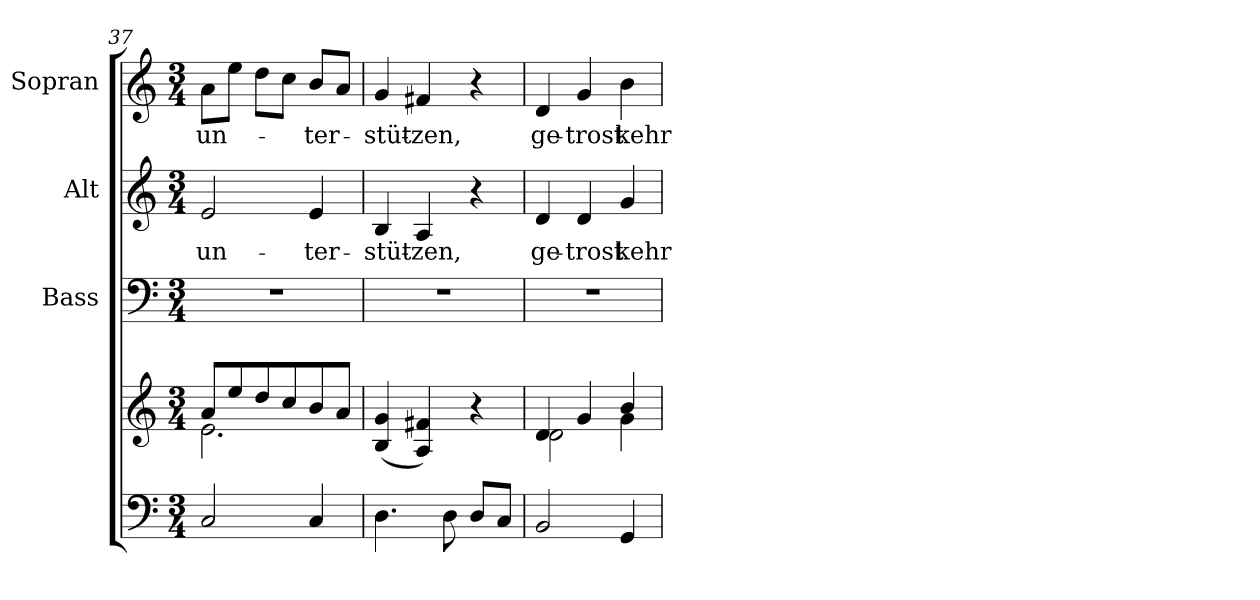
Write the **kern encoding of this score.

**kern	**kern	**kern	**kern	**text	**kern	**text
*part4	*part4	*part3	*part2	*part2	*part1	*part1
*staff5	*staff4	*staff3	*staff2	*staff2	*staff1	*staff1
*	*	*I"Bass	*I"Alt	*	*I"Sopran	*
*	*	*I'B.	*I'A.	*	*I'S.	*
*clefF4	*clefG2	*clefF4	*clefG2	*	*clefG2	*
*k[]	*k[]	*k[]	*k[]	*	*k[]	*
*C:	*C:	*C:	*C:	*	*C:	*
*M3/4	*M3/4	*M3/4	*M3/4	*	*M3/4	*
=37	=37	=37	=37	=37	=37	=37
*	*^	*	*	*	*	*
!	!	!	!	!	!LO:LY:b	!	!LO:LY:b
2C/	8a/L	2.e\	2.r	2e/	un-	8a\L	un-
.	8ee/	.	.	.	.	8ee\J	.
.	8dd/	.	.	.	.	8dd\L	.
.	8cc/	.	.	.	.	8cc\J	.
!	!	!	!	!	!LO:LY:b	!	!LO:LY:b
4C/	8b/	.	.	4e/	-ter-	8b/L	-ter-
.	8a/J	.	.	.	.	8a/J	.
*	*v	*v	*	*	*	*	*
=38	=38	=38	=38	=38	=38	=38
!	!	!	!	!LO:LY:b	!	!LO:LY:b
4.D\	(<4B/ 4g/	2.r	4B/	-stüt-	4g/	-stüt-
!	!	!	!	!LO:LY:b	!	!LO:LY:b
.	4A/ 4f#X/)	.	4A/	-zen,	4f#X/	-zen,
8D\	.	.	.	.	.	.
8D/L	4r	.	4r	.	4r	.
8C/J	.	.	.	.	.	.
=39	=39	=39	=39	=39	=39	=39
*	*^	*	*	*	*	*
!	!	!	!	!	!LO:LY:b	!	!LO:LY:b
2BB/	4d/	2d\	2.r	4d/	ge-	4d/	ge-
!	!	!	!	!	!LO:LY:b	!	!LO:LY:b
.	4g/	.	.	4d/	-trost	4g/	-trost
!	!	!	!	!	!LO:LY:b	!	!LO:LY:b
4GG/	4b/	4g\	.	4g/	kehr	4b\	kehr
*	*v	*v	*	*	*	*	*
=	=	=	=	=	=	=
*-	*-	*-	*-	*-	*-	*-
